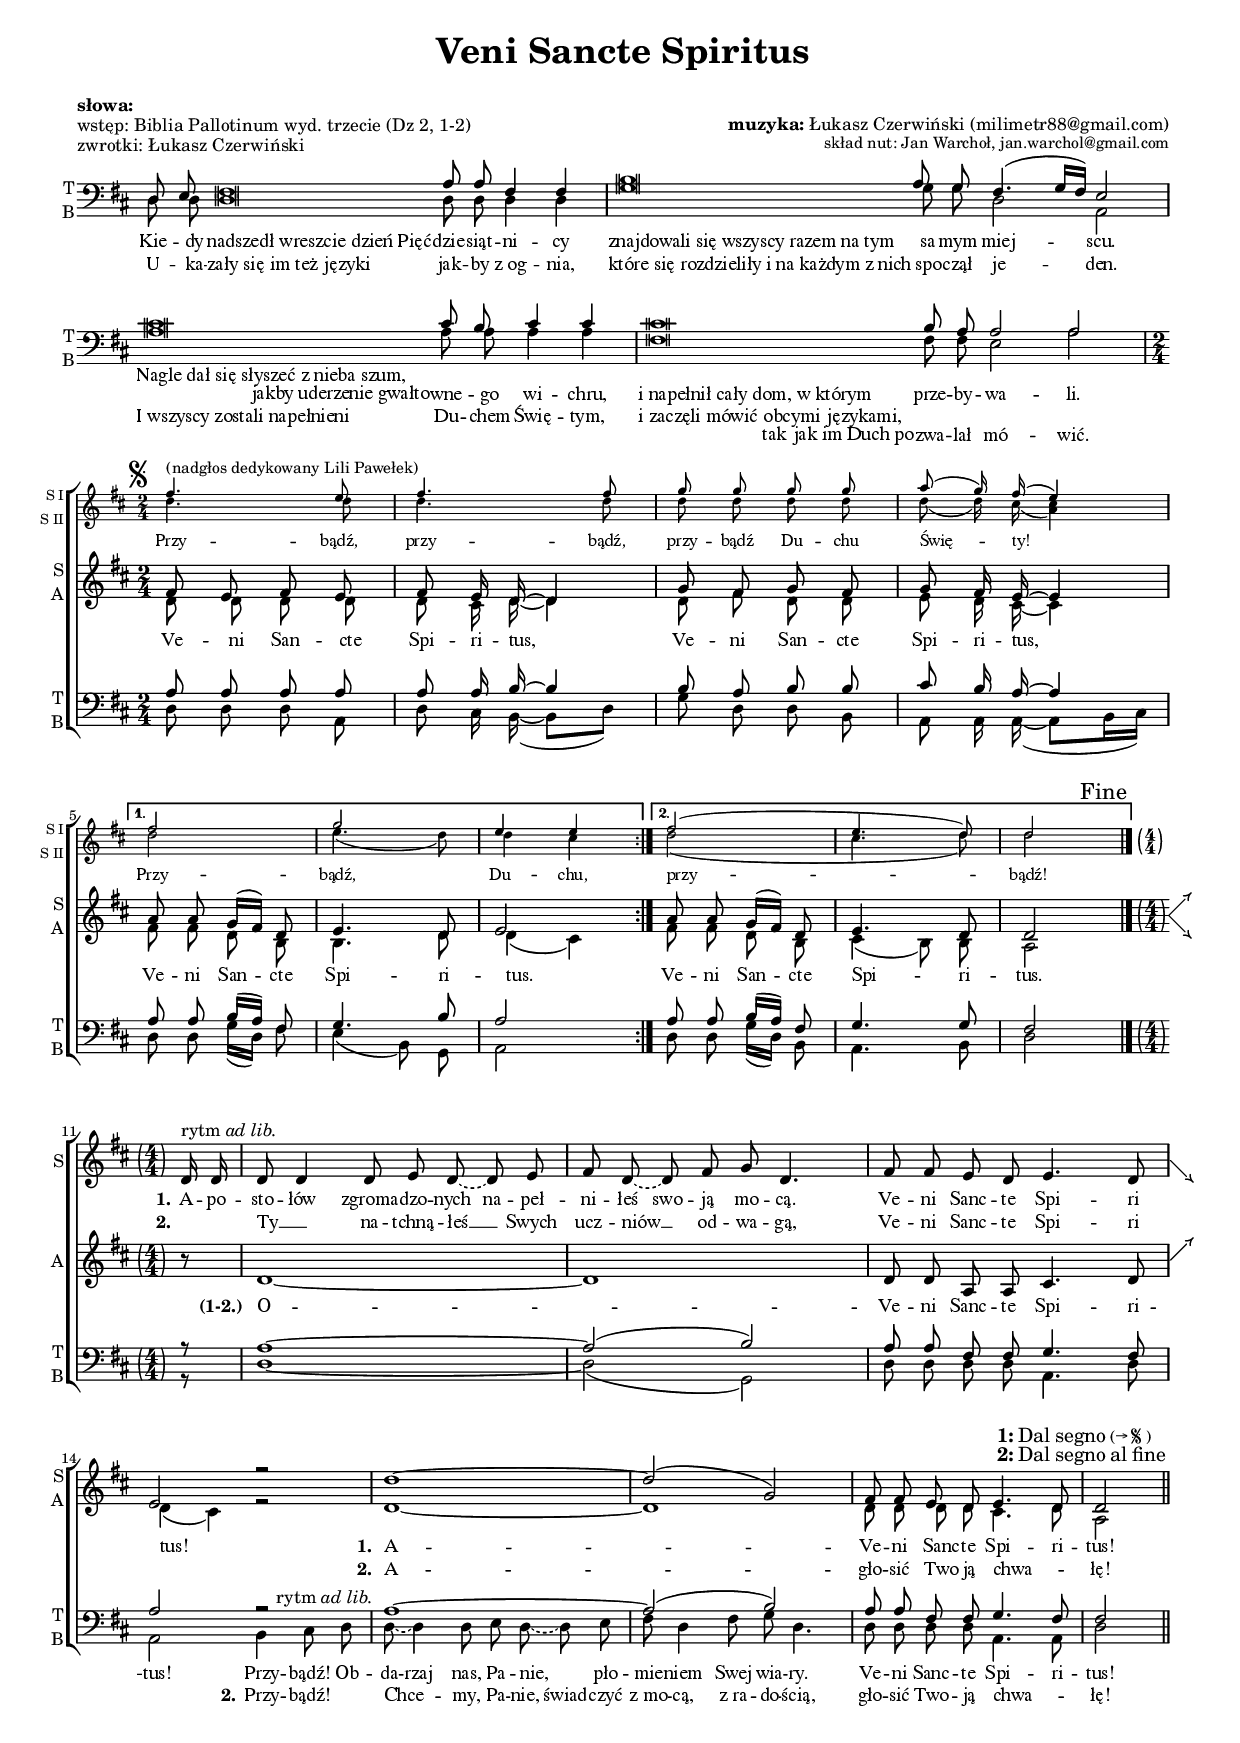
\version "2.17.6"
\include "deutsch.ly"

#(set-global-staff-size 15.4)

\paper {
  page-count = #1
  ragged-last-bottom = ##f
  %ragged-bottom = ##t
  system-system-spacing #'padding = #3.5
  %score-system-spacing #'basic-distance = #23
  top-markup-spacing #'basic-distance = #1.5
  markup-system-spacing #'basic-distance = #17.7
  print-page-number = ##f
  indent = 0 \mm
  left-margin = 13 \mm
  right-margin = 12 \mm

  oddFooterMarkup = \markup {
    \column {
      \fill-line {
	%% Copyright header field only on first page in each bookpart.
	\on-the-fly #part-first-page \fromproperty #'header:copyright
      }
      \fill-line {
	%% Tagline header field only on last page in the book.
	\fromproperty #'header:tagline
      }
    }
  }
  evenFooterMarkup = \oddFooterMarkup
}

% MISC DEFINITIONS:

%LSR %%%%%%%%%%%%%%%%%%%%%%%%%%%%%%%%%%%%%%%%%%%%%%%%%%%%%%%%%%%%%%%%
%LSR %% Store the following until
%LSR %%   %% end of include file
%LSR %% as splitStaffBarLine-1.0.ily.
%LSR %% To use it in your projects, write
%LSR %%   \include "<path-to-file/>splitStaffBarLine-1.0.ily"
%LSR %% to define the commands described below.
%LSR %%
%LSR %% Cheers,
%LSR %%   Alexander
%LSR %%%%%%%%%%%%%%%%%%%%%%%%%%%%%%%%%%%%%%%%%%%%%%%%%%%%%%%%%%%%%%%%
%LSR
%LSR %%%%%%%%%%%%%%%%%%%%%%%%%%%%%%%%%%%%%%%%%%%%%%%%%%%%%%%%%%%%%%%%
%LSR %% splitStaffBarLine
%LSR %%%%%%%%%%%%%%%%%%%%%%%%%%%%%%%%%%%%%%%%%%%%%%%%%%%%%%%%%%%%%%%%
%LSR %% Version 1.0
%LSR %% 2009, Alexander Kobel (www.a-kobel.de)
%LSR %%%%%%%%%%%%%%%%%%%%%%%%%%%%%%%%%%%%%%%%%%%%%%%%%%%%%%%%%%%%%%%%
%LSR
%LSR %%%%%%%%%%%%%%%%%%%%%%%%%%%%%%%%%%%%%%%%%%%%%%%%%%%%%%%%%%%%%%%%
%LSR %% Defines the
%LSR %%   \splitStaffBarLine
%LSR %% command, which adds arrows in north-east and south-east
%LSR %% directions at a bar line, to denote that several voices
%LSR %% sharing a staff will each continue on a staff of their own in
%LSR %% the next system.
%LSR %% Automatically inserts a break at this position, otherwise
%LSR %% the symbol does not make any sense.
%LSR %%%%%%%%%%%%%%%%%%%%%%%%%%%%%%%%%%%%%%%%%%%%%%%%%%%%%%%%%%%%%%%%
%LSR %% As a side-effect, defines the markup command
%LSR %%   \arrow-at-angle <angle> <length> <fill>
%LSR %% as a helper function, which draws an arrow of length <length>
%LSR %% at an angle of <angle> (in degrees).
%LSR %% If <fill> = #t, the arrowhead is filled.
%LSR %% Internally uses the fontsize and thickness properties, as
%LSR %% \arrow-head and \draw-line do.
%LSR %%%%%%%%%%%%%%%%%%%%%%%%%%%%%%%%%%%%%%%%%%%%%%%%%%%%%%%%%%%%%%%%
%LSR
%LSR
%LSR %% This should also work with older version, probably up
%LSR %% to <= 2.10. Please report if this is the case.

#(define-markup-command (arrow-at-angle layout props angle-deg length fill)
   (number? number? boolean?)
   (let* (
          ;; PI-OVER-180 and degrees->radians are taken from flag-styles.scm
          (PI-OVER-180 (/ (atan 1 1) 45))
          (degrees->radians (lambda (degrees) (* degrees PI-OVER-180)))
          (angle-rad (degrees->radians angle-deg))
          (target-x (* length (cos angle-rad)))
          (target-y (* length (sin angle-rad))))
     (interpret-markup layout props
                       (markup
                        #:translate (cons (/ target-x 2) (/ target-y 1.4))
                        #:rotate angle-deg
                        #:translate (cons (/ length -2) 0)
                        #:concat (#:draw-line (cons length 0)	
                                              #:arrow-head X RIGHT fill)))))

splitStaffBarLineMarkup = \markup
\with-dimensions #'(0 . 0) #'(0 . 0)
\translate #'(4.5 . 0) {
  \combine
    \arrow-at-angle #45 #(sqrt 8) ##f
    \arrow-at-angle #-45 #(sqrt 8) ##f
}

joinStaffUpMarkup = \markup \with-dimensions #'(0 . 0) #'(0 . 0) {
  \arrow-at-angle #45 #(sqrt 8) ##f
}

joinStaffDownMarkup = \markup \with-dimensions #'(0 . 0) #'(0 . 0) {
  \arrow-at-angle #-45 #(sqrt 8) ##f
}

splitStaffBarLine = {
  \once \override Staff.BarLine #'stencil =
    #(lambda (grob)
       (ly:stencil-combine-at-edge
        (ly:bar-line::print grob)
        X RIGHT
        (grob-interpret-markup grob splitStaffBarLineMarkup)
        0))
  \break
}

joinStaffUp = {
  \once \override Staff.BarLine #'stencil =
    #(lambda (grob)
       (ly:stencil-combine-at-edge
        (ly:bar-line::print grob)
        X RIGHT
        (grob-interpret-markup grob joinStaffUpMarkup)
        0))
  \break
}

joinStaffDown = {
  \once \override Staff.BarLine #'stencil =
    #(lambda (grob)
       (ly:stencil-combine-at-edge
        (ly:bar-line::print grob)
        X RIGHT
        (grob-interpret-markup grob joinStaffDownMarkup)
        0))
  \break
}


startParenthesis = {
  \once \override ParenthesesItem #'stencils = #(lambda (grob)
						  (let ((par-list (parentheses-item::calc-parenthesis-stencils grob))
							(right-par (grob-interpret-markup grob (markup #:null))))
						    (list (car par-list)right-par )))
}

endParenthesis = {
  \once \override ParenthesesItem #'stencils = #(lambda (grob)
						  (let ((par-list (parentheses-item::calc-parenthesis-stencils grob))
							(left-par (grob-interpret-markup grob (markup #:null))))
						    (list left-par (cadr par-list))))
}

% customInstrument = { \set Voice.midiInstrument = "Flute" }
customInstrument = { \set Voice.midiInstrument = "Choir Aahs" }

customInstrumentS = \customInstrument
customInstrumentA = \customInstrument
customInstrumentT = \customInstrument
customInstrumentB = \customInstrument

instrumentNameTB = {
  \set Staff.instrumentName = \markup \column \right-align { T B }
  \set Staff.shortInstrumentName = \markup \column \right-align { T B }
}
instrumentNameSA = {
  \set Staff.instrumentName = \markup \column \right-align { S A }
  \set Staff.shortInstrumentName = \markup \column \right-align { S A }
}
instrumentNameTop = {
  \set Staff.instrumentName = \markup \column \right-align { "S I" "S II" }
  \set Staff.shortInstrumentName = \markup \column \right-align { "S I" "S II" }
}

% CONTENT BEGINGS HERE:

\header	{
  title = \markup \column {
    \larger \larger "Veni Sancte Spiritus"
    \vspace #0.5
  }
  subtitle = ""
  composer = \markup \override #'(baseline-skip . 2.3)
  \right-column {
    " "
    \line { \bold "muzyka:" Łukasz Czerwiński (milimetr88@gmail.com) }
    \small "skład nut: Jan Warchoł, jan.warchol@gmail.com"
  }
  poet = \markup \override #'(baseline-skip . 2.5) \column {
    \bold "słowa:"
    "wstęp: Biblia Pallotinum wyd. trzecie (Dz 2, 1-2)"
    "zwrotki: Łukasz Czerwiński"
  }

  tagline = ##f
}

commonprops = {
  \key d \major
  \tempo 4=75
  \autoBeamOff
  \set Score.tempoHideNote = ##t
  \override Staff.KeySignature #'Y-extent = #'(5 . -10)
  \override NoteHead #'style = #'altdefault
  \numericTimeSignature
  \override Staff.InstrumentName #'self-alignment-X = #right
  \once \override Staff.TimeSignature #'stencil = ##f
}

% MELODY PIECES ==========================

% intro:

tenorIntro = \relative f {
  \override ParenthesesItem #'font-size = #0
  \cadenzaOn
  d8 e8 fis\breve*1/2 a8 a8 fis4 fis4 \bar"|"
  h\breve*1/2 a8 g8
  %\shape #'((0 . 0.2)(0 . 0.7)(0 . 0.7)(0 . 0.5)) Slur
  fis4. ( g16 [fis])  e2 \bar"|"
  cis'\breve*1/2 cis8 h cis4 cis4 \bar"|"
  cis\breve*1/2 h8 a8 a2 a2 \bar"|"
  \cadenzaOff
}

bassIntro = \relative f {
  \override ParenthesesItem #'font-size = #0
  \cadenzaOn
  d8 d8 d\breve*1/2 d8 d8 d4 d4 \bar"|"
  g\breve*1/2 g8 g8 d2 a2 \bar "|"
  a'\breve*1/2 a8 a8 a4 a4  \bar "|"
  fis\breve*1/2fis8 fis8 e2 a2 \bar"|"
  \cadenzaOff
}

% refrain:

topIRefrain = \relative f'' {
  \repeat volta 2 {
    <>^\markup \small "(nadgłos dedykowany Lili Pawełek)"
    fis4. e8 | fis4. fis8 |
    g8 g g g | a8( g16) fis( e4) |
  }
  \alternative {
    { \break fis2 | g | e4 e4 }
    { 
      \shape #'((0.2 . -1)(1 . -0.8)(-0.7 . -0.8)(-0.2 . -1)) Slur
      fis2( | e4. d8) | d2 }
  }
}

topIIRefrain = \relative f'' {
  \repeat volta 2 {
    d4. d8 | d4. d8 |
    d8 d d d | d8( d16) cis( <a cis>4) |
  }
  \alternative {
    { d2 | e4.( d8) | d4 cis4 }
    {
      \shape #'((0 . 0.9)(0 . 0.6)(0 . 0.6)(0 . 0.9)) Slur
      d2( | cis4. d8) | d2 }
  }
}

sopranoRefrain = \relative f' {
  \mark \markup \large \musicglyph #"scripts.segno"
  \time 2/4
  \repeat volta 2 {
    fis8 e8 fis8 e8 | fis8 e16 d16 ~ d4 |
    g8 fis g fis    | g8 fis16 e16 ~ e4 |
  }
  \alternative {
    { a8 a g16 ([fis]) d8 | e4. d8 | e2 }
    { a8 a g16 ([fis]) d8 | e4. d8 | d2 }
  }
  \override Score.RehearsalMark #'break-visibility = #'#(#t #f #f)
  \override Score.RehearsalMark #'self-alignment-X = #RIGHT
  \mark "Fine"
  \bar "|."
}

altoRefrain = \relative f' {
  \repeat volta 2 {
    d8 d d d     | d8 cis16 d16 ~ d4 |
    d8 fis d d     | e8 d16 cis16 ~ cis4 |
  }
  \alternative {
    { fis8 fis d8 h8 | h4. d8 | d4 (cis4) }
    { fis8 fis d8 h8 | cis4 (h8) h8 | a2 }
  }
}

tenorRefrain = \relative c' {
  \repeat volta 2 {
    a8 a a a     | a8 a16 h16 ~ h4 |
    h8 a h h     | cis8 h16 a16 ~ a4 |
  }
  \alternative {
    { a8 a
      \once \override Beam #'positions = #'(4.8 . 4.4)
      \shape #'((0 . -0.2)(0 . -0.6)(0 . -0.6)(0 . -0.2)) Slur
      h16 ([a16]) fis8 | g4. h8 | a2 }
    { a8 a
      \once \override Beam #'positions = #'(4.8 . 4.4)
      \shape #'((0 . -0.2)(0 . -0.6)(0 . -0.6)(0 . -0.2)) Slur
      h16 ([a16]) fis8 | g4. g8 | fis2 }
  }
}

bassRefrain = \relative f {
  \repeat volta 2 {
    d8 d d a     | d8 cis16 h16 ( ~h8 [d8)] |
  % g8 d g, d'  | <a' a,>8. <d, a>16 a8 [(b16 cis16)] |
    g8 d d h  | a8 a16 a16 ( ~ a8 [h16 cis16)] |
  }
  \alternative {
    { d8 d g16 ([d16]) fis8 | e4 (h8) g8 | a2 }
    { d8 d g16 ([d16]) h8 | a4. h8 | d2 }
  }
}

% verse:

sopranoVerseI = \relative f' {
  \override Score.TimeSignature #'stencil =
  #(lambda (grob)
	  (parenthesize-stencil 
	    (ly:time-signature::print grob) 0.1 0.4 0.4 0.3 ))
  \time 4/4
  \cadenzaOn
  \tieDashed \set melismaBusyProperties = ##f
  d16 ^\markup {"rytm" \italic "ad lib."} d16 \bar "|"
  \cadenzaOff
  d8 d4 d8 e8 d8~ d e |
  fis d~ d fis g d4. |
  fis8 fis e d e4. d8 |
  \joinStaffDown
  \tieSolid \unset melismaBusyProperties
  \break
}

sopranoVerseII = \relative f' {
  \tieSolid \unset melismaBusyProperties
  e2 r2
  \once \override DynamicText #'stencil = ##f d'1 \pp ~ d2 (g,2)
  \once \override DynamicText #'stencil = ##f fis8 \mf fis e d e4. d8 | d2
  \mark \markup \smaller \column {
    \line {
      \bold 1: Dal segno \scale #'(0.8 . 0.8) {
	(→ \raise #1 \tiny \musicglyph #"scripts.segno" ) 
      }
    }
    \line {
      \bold 2: Dal segno al fine
    }
  }
  \bar "||"
}

altoVerse = \relative f' {
  \set Staff.instrumentName = "A"
  \set Staff.shortInstrumentName = "A"
  \oneVoice
  r8 d1 ~ d1
  d8 d a a cis4. d8
  \voiceTwo
  \instrumentNameSA
  \joinStaffUp
  d4( cis4) r2
  d1 ~ d1
  d8 d d d cis4. d8 a2
}

tenorVerse = \relative c' {
  r8 a1 ~ a2 (h2)
  a8 a fis fis g4. fis8 a2 r2
  a1 ~ a2 (h2)
  a8 a fis fis g4. fis8 fis2
}

bassVerse = \relative f {
  r8 d1 ~ d2 (g,2)
  \override TextScript #'X-offset = #-3.5
  d'8 d d d a4. d8 a2 h4 cis8
  ^\markup {"rytm" \italic "ad lib."}
  \once \override DynamicText #'stencil = ##f d8 \f
  \tieDashed \set melismaBusyProperties = ##f
  d8~ d4 d8 e8 d8~ d8 e8 |
  fis8 d4 fis8 g d4. |
  \once \override DynamicText #'stencil = ##f d8 \mf d d d a4. a8 d2
}

% LYRICS ====================================

veniExclaim = \lyricmode {
  Ve -- ni Sanc -- te Spi -- ri -- tus!
}

glosic = \lyricmode {
  gło -- sić Two -- ją chwa -- _ łę!
}

introText =  \lyricmode {
  "Kie" -- dy
  \once \override LyricText #'X-offset = #-1.5
  "nadszedł wreszcie dzień Pięć" -- dzie -- siąt -- ni -- cy
  \once \override LyricText #'X-offset = #-1.5
  "znajdowali się wszyscy razem na tym" sa -- mym miej -- scu.
  \once \override LyricText #'X-offset = #-1.5
  \markup \raise #2.3 \override #'(baseline-skip . 0.4) \column {
    \line { "Nagle dał się słyszeć z nieba szum," }
    \line { "                       jakby uderzenie gwałto" }
  }
  -- wne -- go wi -- chru,
  \once \override LyricText #'X-offset = #-1.5
  "i napełnił cały dom, w którym" prze -- by -- wa -- li.
}

introTextII =  \lyricmode {
  U -- ka --
  \once \override LyricText #'X-offset = #-1.5
  "zały się im też języki" jak -- by z_og -- nia,
  \once \override LyricText #'X-offset = #-1.5
  "które się rozdzieliły i na każdym z nich" spo -- czął je -- den.
  \once \override LyricText #'X-offset = #-1.5
  "I wszyscy zostali napełnieni"
  \markup \bold Du --
  \markup \bold chem
  \markup \bold Świę --
  \markup \bold tym,
  \once \override LyricText #'X-offset = #-1.5
  \override LyricHyphen #'extra-offset = #'(0 . -2.3)
  \markup \override #'(baseline-skip . 0.4) \column {
    \line { "i zaczęli mówić obcymi językami," }
    \line { "                         tak jak im Duch po" }
  }
  --
  \override LyricText #'extra-offset = #'(0 . -2.3)
  zwa -- lał mó -- wić.
  \revert LyricText #'extra-offset
  \revert LyricHyphen #'extra-offset
}

refrainText = \lyricmode {
  Ve -- ni San -- cte Spi -- ri -- tus,
  Ve -- ni San -- cte Spi -- ri -- tus,
  Ve -- ni San -- cte Spi -- ri -- tus.
  Ve -- ni San -- cte Spi -- ri -- tus.
}

refrainTopText = \lyricmode {
  Przy -- bądź, przy -- bądź, przy -- bądź
  Du -- chu Świę -- ty!
  Przy -- bądź, Du -- chu, przy -- bądź!
}

verseSopranoText = \lyricmode {
  \set stanza = "1."
  A -- po -- sto -- łów zgroma -- dzo -- nych na -- peł -- ni -- łeś swo -- ją mo -- cą.
  \veniExclaim
  A --
  \veniExclaim
}

verseIISoprano = \lyricmode {
  \set stanza = "2." _ _ Ty __ _ na -- tchną -- łeś __ _
  Swych ucz -- niów __ _ od -- wa -- gą,
  \veniExclaim
}

verseAltoText = \lyricmode {
  \set stanza = "(1-2.)"
  O --
  \veniExclaim
  \set stanza = "1."
  A --
  \veniExclaim
}

verseIIAltoText = \lyricmode {
  \repeat unfold 36 { \skip 4 }
  \set stanza = "2."
  A --
  \glosic
}

verseTenorText = \lyricmode { \verseAltoText }

verseBassText = \lyricmode {
  -tus!
  Przy -- bądź! Ob -- da -- rzaj nas, Pa -- nie, _
  pło -- mie -- niem Swej wia -- ry.
  \veniExclaim
}

verseIIBass = \lyricmode {
  \set stanza = "2."
  Przy -- bądź! \skip 4
  Chce -- _ my, Pa -- nie, świad -- czyć z_mo -- cą,
  z_ra -- do -- ścią,
  \glosic
}

\score {
  \new ChoirStaff <<
    \new Staff = top \with {
      fontSize = #-2
      \override StaffSymbol.staff-space = #(magstep -2)
      \override StaffSymbol.thickness = #(magstep -1)
    }{
      \clef treble
      \instrumentNameTop
      <<
	\new Voice = topI {
	  \voiceOne
	  \commonprops
	  \customInstrumentS
	  \new Devnull {
	    \tenorIntro
	  }
	  \break
	  \topIRefrain
	}
	\new Voice = topII {
	  \voiceTwo
	  \commonprops
	  \customInstrumentS
	  \new Devnull {
	    \tenorIntro
	  }
	  \break
	  \topIIRefrain
	}
      >>
    }
    \new Lyrics = toplyrics \with {
      \override LyricText #'font-size = #0
    } \lyricsto topI 
    { \refrainTopText }
    
    \new Staff = sopranosolo {
      \clef treble
      \set Staff.instrumentName = "S"
      \set Staff.shortInstrumentName = "S"
      
      \new Voice = soprano {
	\commonprops
	\customInstrumentS
	\new Devnull {
	  \tenorIntro
	}
	\break
	\new Devnull {
	  \sopranoRefrain
	}
	\break
	\sopranoVerseI
      }
    }
    \new Lyrics = soplyrics \lyricsto soprano 
    { \verseSopranoText }
    \new Lyrics = soplyricsII \lyricsto soprano
    { \verseIISoprano }

    \new Staff = women {
      \clef treble
      \instrumentNameSA
      <<
	\new Voice = soprano {
	  \voiceOne
	  \commonprops
	  \customInstrumentS
	  \new Devnull {
	    \tenorIntro
	  }
	  \break
	  \sopranoRefrain
	  \splitStaffBarLine
	  \new Devnull {
	    \sopranoVerseI
	  }
	  \sopranoVerseII
	}
	\new Voice = alto {
	  \voiceTwo
	  \commonprops
	  \new Devnull {
	    \tenorIntro
	  }
	  \customInstrumentA
	  \altoRefrain
	  \altoVerse
	}
      >>
    }
    \new Lyrics = altolyrics \lyricsto alto 
    { \refrainText \verseAltoText }
    \new Lyrics = altolyricsII \lyricsto alto 
    { \verseIIAltoText }

    \new Staff = men {
      \clef bass
      \instrumentNameTB
      <<
	\new Voice = tenor {
	  \voiceOne
	  \commonprops
	  \customInstrumentT
	  \tenorIntro
	  \tenorRefrain
	  \tenorVerse
	}
	\new Voice = bass {
	  \voiceTwo
	  \commonprops
	  \customInstrumentB
	  \bassIntro
	  \bassRefrain
	  \bassVerse
	}
      >>
    }
    \new Lyrics = basslyrics \lyricsto bass
    { 
      \introText
      \repeat unfold 35 { \skip 4 }
      \verseBassText
    }
    \new Lyrics = basslyricsII \lyricsto bass
    { 
      \introTextII
      \repeat unfold 36 { \skip 4 }
      \verseIIBass
    }
  >>
  \layout {
    \context {
      \Staff
      \RemoveEmptyStaves
      \override VerticalAxisGroup #'remove-first = ##t
    }
    
    \context {
      \Lyrics 
      \override LyricText #'font-name = "Free Serif"
      %   \override LyricText #'stencil =
      %  #(lambda (grob)
      %    (ly:stencil-scale (lyric-text::print grob) 0.99 1))
    }
  }
  \midi {
    \context {
      \Staff \remove "Staff_performer"
    }
    \context {
      \Voice \consists "Staff_performer"
    }
  }
}
